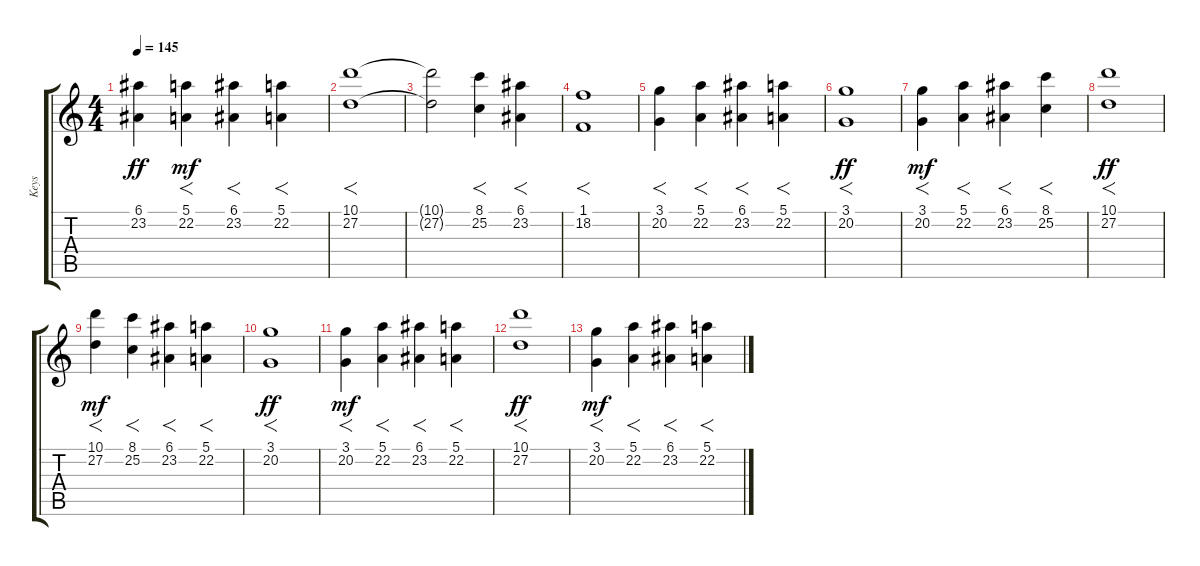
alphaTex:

\track ("Keys" "Keys") {instrument pad2warm}
\staff {score tabs}
\tuning (E4 B3 G3 D3 A2 E2) {hide}
\ts (4 4)
\tempo 145
\clef g2
\ks c
(6.1{t} 23.2{t}).4{dy ff} (5.1 22.2).4{f dy mf} (6.1 23.2).4{f} (5.1 22.2).4{f} |
(10.1 27.2).1{f} |
(10.1{t} 27.2{t}).2 (8.1 25.2).4{f} (6.1 23.2).4{f} |
(1.1 18.2).1{f} |
(3.1 20.2).4{f} (5.1 22.2).4{f} (6.1 23.2).4{f} (5.1 22.2).4{f} |
(3.1 20.2).1{f dy ff} |
(3.1 20.2).4{f dy mf} (5.1 22.2).4{f} (6.1 23.2).4{f} (8.1 25.2).4{f} |
(10.1 27.2).1{f dy ff} |
(10.1 27.2).4{f dy mf} (8.1 25.2).4{f} (6.1 23.2).4{f} (5.1 22.2).4{f} |
(3.1 20.2).1{f dy ff} |
(3.1 20.2).4{f dy mf} (5.1 22.2).4{f} (6.1 23.2).4{f} (5.1 22.2).4{f} |
(10.1 27.2).1{f dy ff} |
(3.1 20.2).4{f dy mf} (5.1 22.2).4{f} (6.1 23.2).4{f} (5.1 22.2).4{f}
